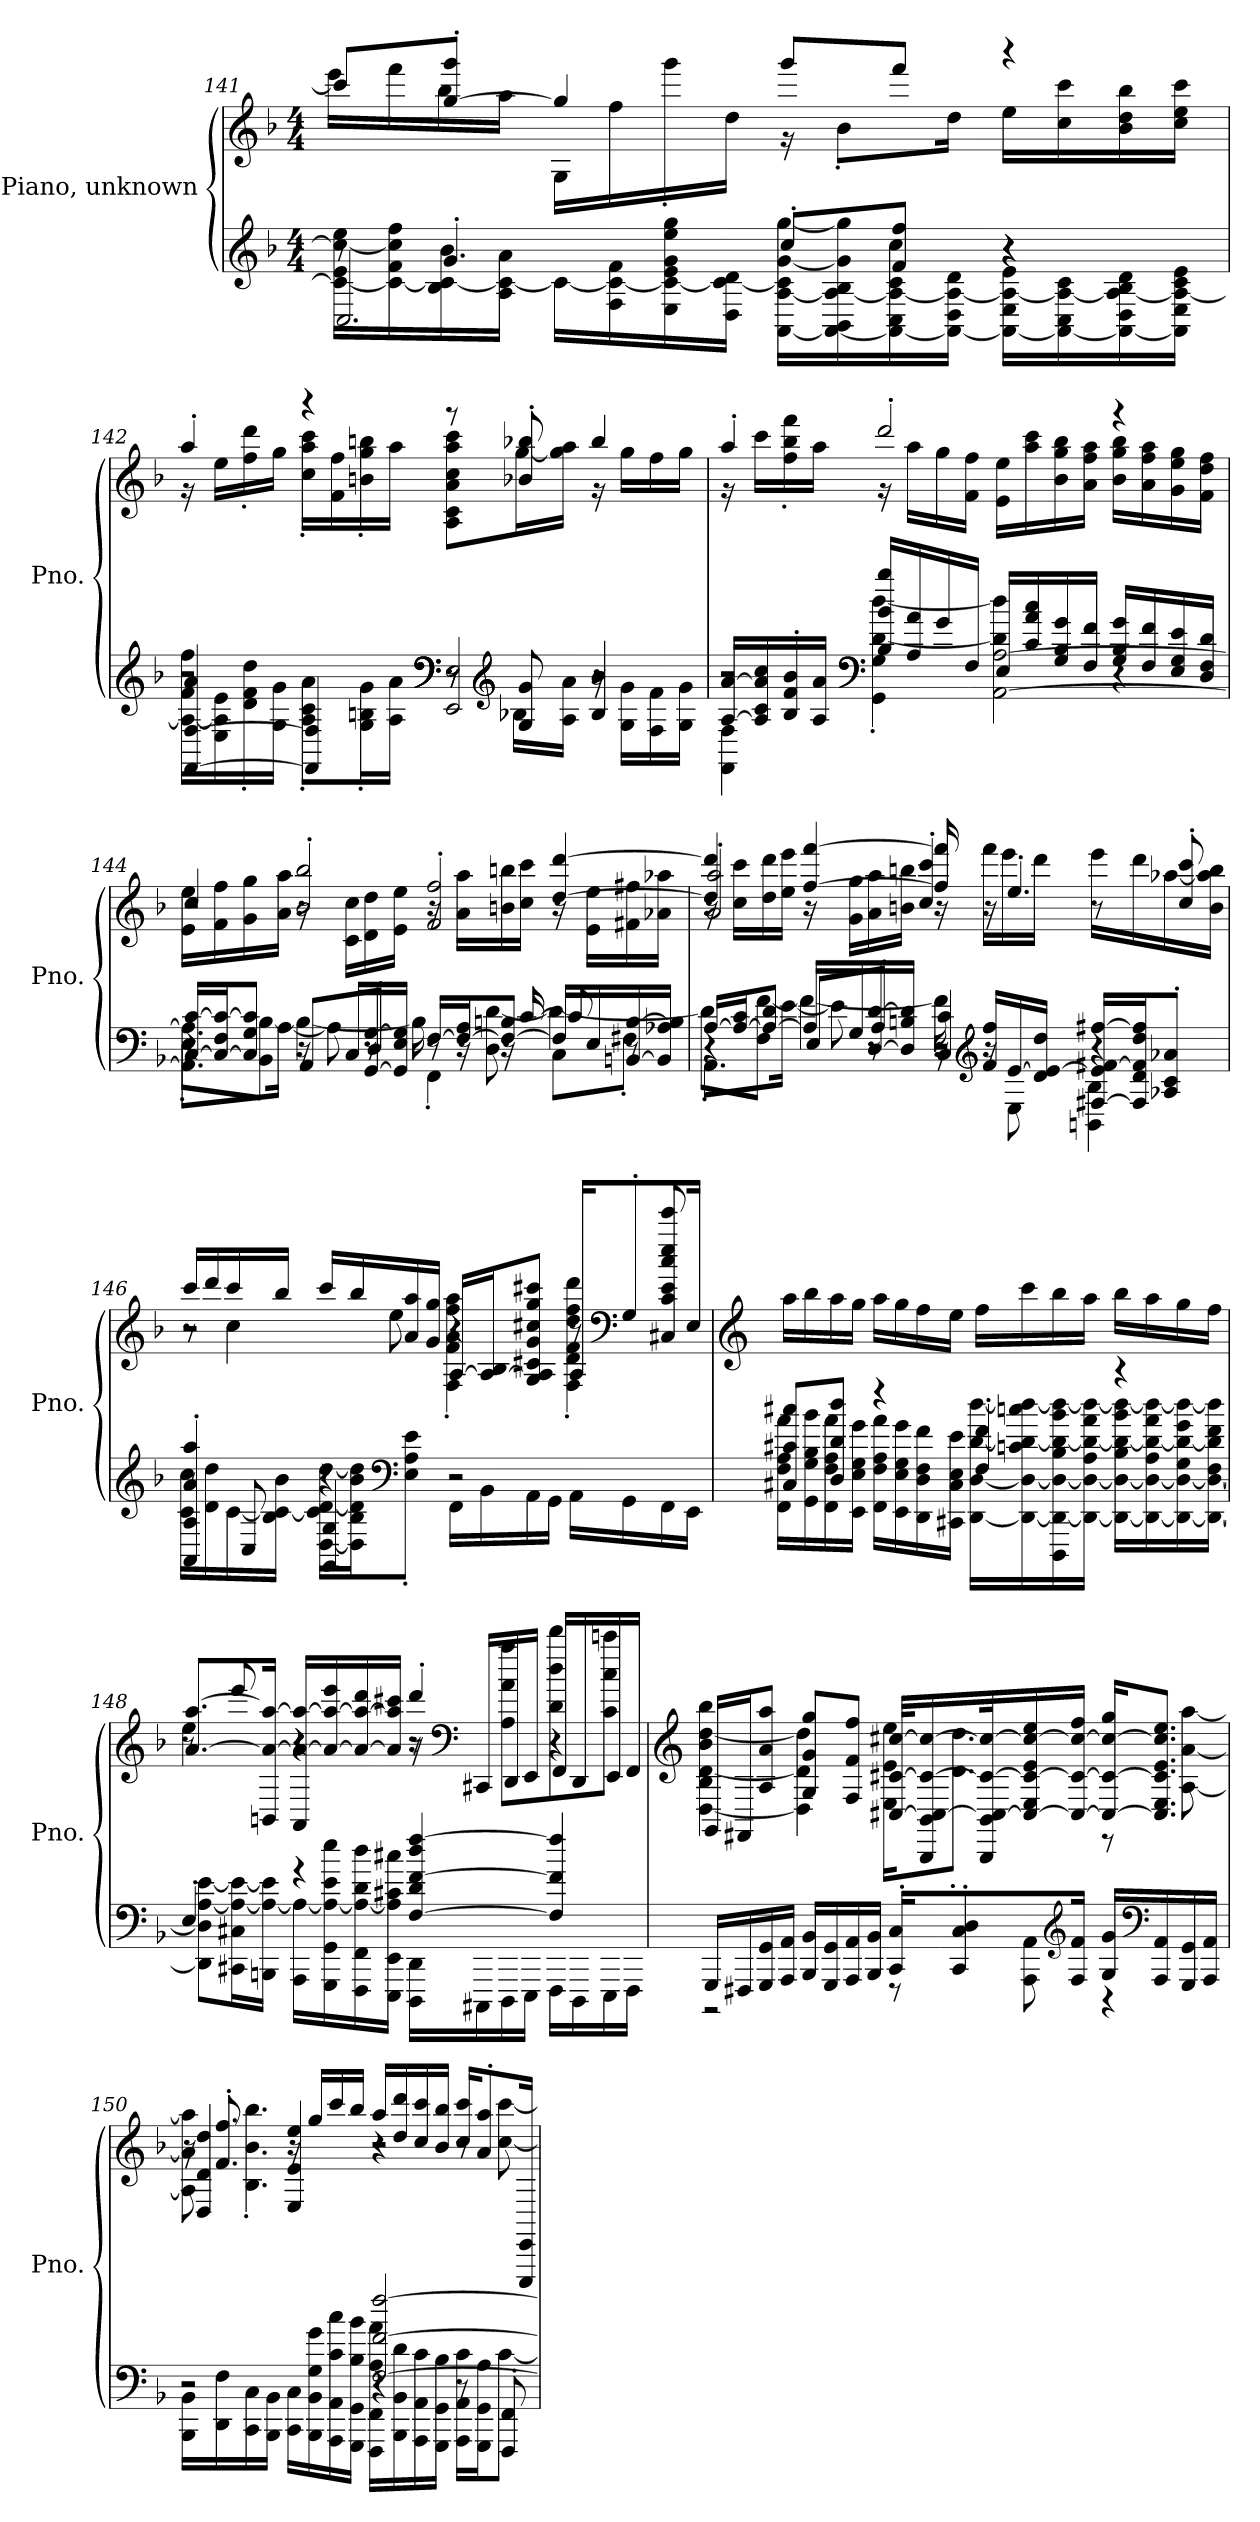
**kern	**kern
*part1	*part1
*staff2	*staff1
*I"Piano, unknown	*
*I'Pno.	*
!!LO:PB:g=z
*clefG2	*clefG2
*k[b-]	*k[b-]
*M4/4	*M4/4
=141	=141
*^	*^
*	*^	*	*
8r	16c\_ 16e\ 16cc\_ 16ee\LL	2.C/	8ccc/L]	16eee\LL
.	16c\_ 16f\ 16cc\] 16ff\	.	.	16fff\
4.g'/	16B-\ 16c\_ 16b-\	.	[8gg/' 8ggg/'J	16bb-\
.	16A\ 16c\_ 16a\JJ	.	.	16aa\JJ
.	16c\LL_	.	4gg/]	16G\LL
.	16F\ 16c\_ 16f\	.	.	16ff\
.	16E\ 16c\_ 16e\ 16g\ 16ee\ 16gg\	.	.	16ggg'\
.	16D\ 16c\_ 16d\JJ	.	.	16dd\JJ
8cc'/L	[16AA\ [16A\ 16c\] [16g\ [16gg\LL	.	8ggg/L	16r
.	16AA\_ 16BB-\ 16A\_ 16B-\ 16g\] 16gg\]	.	.	8b-'\L
8f/ 8ff/J	16AA\_ 16C\ 16A\_ 16c\ 16cc\	.	8fff/J	.
.	16AA\_ 16D\ 16A\_ 16d\JJ	.	.	16dd\Jk
4r	16AA\_ 16E\ 16A\_ 16e\LL	4r	4r	16ee\LL
.	16AA\_ 16C\ 16A\_ 16c\	.	.	16cc\ 16ccc\
.	16AA\_ 16D\ 16A\_ 16B-\ 16d\	.	.	16b-\ 16dd\ 16bb-\
.	16AA\] 16E\ 16A\_ 16c\ 16e\JJ	.	.	16cc\ 16ee\ 16ccc\JJ
!!LO:LB:g=z	!!
=142	=142	=142	=142	=142
2r	16A\_ 16f\ 16ff\LL	[4FF/ [4F/ 4a/	4aa'/	16r
.	16E\ 16A\] 16e\	.	.	16ee\LL
.	16d\' 16f\' 16dd\'	.	.	16ff\' 16ddd\'
.	16G\ 16g\JJ	.	.	16gg\JJ
.	8A\' 8c\' 8a\'L	4FF/] 4F/]	4r	16cc\' 16aa\' 16ccc\'LL
.	.	.	.	16f\ 16ff\
.	16G\' 16Bn\' 16g\'L	.	.	16bn\' 16gg\' 16bbn\'
.	16A\ 16a\JJ	.	.	16aa\JJ
*clefF4	*	*	*	*
8r	8r	2EE/ 2E/	8r	8A\ 8c\ 8a\ 8cc\ 8aa\ 8ccc\L
*clefG2	*	*	*	*
8G/ 8g/	16B-X\LL	.	8b-X/' 8bb-X/'	[16gg\L
.	16A\ 16a\JJ	.	.	16gg\] 16aa\JJ
4B-/ 4b-/	16r	.	4bb-/	16r
.	16G\ 16g\LL	.	.	16gg\LL
.	16F\ 16f\	.	.	16ff\
.	16G\ 16g\JJ	.	.	16gg\JJ
!!LO:LB:g=z	!!
=143	=143	=143	=143	=143
[16A/ [16a/LL	4FF\ 4F\	2r	4aa'/	16r
16A/] 16c/ 16a/] 16cc/	.	.	.	16ccc\LL
16B-/' 16f/' 16b-/'	.	.	.	16ff\' 16bb-\' 16fff\'
16A/ 16a/JJ	.	.	.	16aa\JJ
*clefF4	*	*	*	*
16B-/ 16b-/ 16bb-/LL	4GG\' 4G\' [4d\' [4dd\'	.	2ddd'/	16r
16A/ 16a/	.	.	.	16aa\LL
16g/	.	.	.	16gg\
16F/JJ	.	.	.	16f\ 16ff\JJ
16E/LL	4d\] 4dd\]	[2AA\ [2A\	.	16e\ 16ee\LL
16c/ 16a/ 16cc/	.	.	.	16aa\ 16ccc\
16G/ 16B-/ 16g/	.	.	.	16b-\ 16gg\ 16bb-\
16F/ 16f/JJ	.	.	.	16a\ 16ff\ 16aa\JJ
16G/ 16B-/ 16g/LL	4r	.	4r	16b-\ 16gg\ 16bb-\LL
16F/ 16f/	.	.	.	16a\ 16ff\ 16aa\
16E/ 16G/ 16e/	.	.	.	16g\ 16ee\ 16gg\
16D/ 16F/ 16d/JJ	.	.	.	16f\ 16dd\ 16ff\JJ
!!LO:LB:g=z
=144	=144	=144	=144	=144
*	*	*^	*	*^
[16C/ [16c/LL	8E'\L	4r	8.AA\] 8.A\]L	4cc/	16e\ 16ee\LL	2r
16C/_ 16F/ 16c/_J	.	.	.	.	16f\ 16ff\	.
8C/] 8G/ 8c/]J	8BB-\ [8B-\J	.	.	.	16g\ 16gg\	.
.	.	.	[16A\Jk	.	16a\ 16aa\JJ	.
16r	4B-\_	8AA/L	8A\]	2b-/' 2bb-/'	16r	.
16C/LL	.	.	.	.	16c\ 16cc\LL	.
[16GG/ [16G/	.	8D'/J	8r	.	16d\ 16dd\	.
16GG/] 16E/ 16G/]JJ	.	.	.	.	16e\ 16ee\JJ	.
[16F/LL	16B-\]	8r	4FF'\	.	16r	2f/' 2ff/'
16F/_ 16A/J	16r	.	.	.	16a\ 16aa\LL	.
8F/_ 8Bn/J	8D\ [8d\	16r	.	.	16bn\ 16bbn\	.
.	.	[16c/	.	.	16cc\ 16ccc\JJ	.
16F/LL]	4d\_	8c/]	8C\L	[4dd/ [4ddd/	16r	.
16E/	.	.	.	.	16e\ 16ee\LL	.
[16BBn/ [16B/	.	8r	8F#X'\J	.	16f#X\ 16ff#X\	.
16BB/] 16A-X/ 16B/]JJ	.	.	.	.	16a-X\ 16aa-X\JJ	.
!!LO:LB:g=z	!!	!!
=145	=145	=145	=145	=145	=145	=145
[16A/LL	8d\L]	4r	8.AA'\L	4dd/] 4ddd/]	16r	2a/' 2aa/'
16A/_ 16c/J	.	.	.	.	16cc\ 16ccc\LL	.
8A/_ 8d/J	8F\ [8f\J	.	.	.	16dd\ 16ddd\	.
.	.	.	[16e\Jk	.	16ee\ 16eee\JJ	.
16A/LL]	4f\_	8E/L	8e\]	[4ff/ [4fff/	16r	.
16G/	.	.	.	.	16g\ 16gg\LL	.
[16D/ [16d/	.	8A'/J	8r	.	16a\ 16aa\	.
16D/] 16Bn/ 16d/]JJ	.	.	.	.	16bn\ 16bbn\JJ	.
16r	16f\]	4C/ 4c/	2r	16ff/] 16fff/]	16r	4cc/' 4ccc/'
*clefG2	*	*	*	*	*	*
16f/ 16ff/LL	16r	.	.	16r	16fff\LL	.
[16e/	8E\	.	.	4.ee'/	16eee\	.
16d/ 16e/_ 16dd/JJ	.	.	.	.	16ddd\JJ	.
[16F#X/ 16e/] [16f#X/ [16ff#X/LL	4BBn\ 4B\	4r	.	.	16eee\LL	8r
16F#/] 16d/ 16f#/] 16dd/ 16ff#/]J	.	.	.	.	16ddd\	.
8A-X/' 8c/' 8a-X/'J	.	.	.	.	[16aa-X\	8cc/' 8ccc/'
.	.	.	.	.	16b\ 16aa-\] 16bb\JJ	.
*	*	*v	*v	*	*	*
!!LO:LB:g=z	!!	!!
=146	=146	=146	=146	=146	=146
4AA/' 4A/' 4a/' 4aa/'	16c\ 16cc\LL	8r	16ccc/LL	8r	2r
.	16d\ 16dd\	.	16ddd/	.	.
.	[16c\	8C/	16ccc/	4cc\	.
.	16B-\ 16c\_ 16b-\JJ	.	16bb-/JJ	.	.
4r	[16D\ 16c\] [16d\ [16dd\LL	4GG/ 4G/	16ccc/LL	.	.
.	16D\] 16B-\ 16d\] 16b-\ 16dd\]J	.	16bb-/	.	.
*clefF4	*	*	*	*	*
.	8E\' 8A\' 8e\'J	.	16a/ 16aa/	8ee\	.
.	.	.	16g/ 16gg/JJ	.	.
2r	16FF\LL	2r	[16A/LL	4F\' 4f\' 4a\' 4ff\' 4aa\'	4r
.	16BB-\	.	16A/_ 16B-/J	.	.
.	16AA\	.	8G/ 8A/] 8c#X/ 8g/ 8cc#X/ 8gg/ 8ccc#X/J	.	.
.	16GG\JJ	.	.	.	.
.	16AA\LL	.	16A/KL	4F\' 4d\' 4f\' 4dd\' 4ff\' 4ddd\'	8r
*	*	*	*clefF4	*	*
.	16GG\	.	8G'/	.	.
.	16FF\	.	.	.	8C#X/ 8c#/ 8e/ 8cc#/ 8ee/ 8eee/
.	16EE\JJ	.	16E/Jk	.	.
*v	*v	*v	*	*	*
*	*v	*v	*v
!!LO:PB:g=z
=147	=147
*	*clefG2
*^	*
8C#X/ 8c#X/ 8cc#X/L	16FF\ 16F\ 16A\ 16a\LL	16aa\LL
.	16GG\ 16G\ 16B-\ 16b-\	16bb-\
8D/ 8d/ 8dd/J	16FF\ 16F\ 16A\ 16a\	16aa\
.	16EE\ 16E\ 16G\ 16g\JJ	16gg\JJ
4r	16FF\ 16F\ 16A\ 16a\LL	16aa\LL
.	16EE\ 16E\ 16G\ 16g\	16gg\
.	16DD\ 16D\ 16F\ 16f\	16ff\
.	16CC#X\ 16C#\ 16E\ 16e\JJ	16ee\JJ
4F/' 4f/'	[16DD\ [16D\ [16d\ [16dd\LL	16ff\LL
.	16DD\_ 16D\_ 16cn\ 16d\_ 16ccn\ 16dd\_	16ccc\
.	16DDD\ 16DD\_ 16D\_ 16B-\ 16d\_ 16b-\ 16dd\_	16bb-\
.	16DD\_ 16D\_ 16A\ 16d\_ 16a\ 16dd\_JJ	16aa\JJ
4r	16DD\_ 16D\_ 16B-\ 16d\_ 16b-\ 16dd\_LL	16bb-\LL
.	16DD\_ 16D\_ 16A\ 16d\_ 16a\ 16dd\_	16aa\
.	16DD\_ 16D\_ 16G\ 16d\_ 16g\ 16dd\_	16gg\
.	16DD\_ 16D\_ 16F\ 16d\] 16f\ 16dd\]JJ	16ff\JJ
!!LO:LB:g=z
=148	=148	=148
*	*	*^
*	*	*	*^
4E'/	8DD\] 8D\] [8A\ [8e\L	8r	4ee\	[8.a/ [8.aa/L
.	16CC#X\ 16C#X\ 16A\_ 16e\_L	8eee/	.	.
.	16BBBn\ 16A\_ 16e\]JJ	.	.	16BBn/ 16a/_ 16aa/_Jk
4r	16AAA\ 16A\_LL	4r	4r	16AA/ 16a/_ 16aa/_LL
.	16GGG\ 16GG\ 16A\_ 16e\ 16ee\	.	.	16a/_ 16aa/_ 16eee/
.	16FFF\ 16FF\ 16A\_ 16d\ 16dd\	.	.	16a/_ 16aa/_ 16ddd/
.	16EEE\ 16EE\ 16A\] 16c#X\ 16cc#X\JJ	.	.	16a/] 16aa/] 16ccc#X/JJ
[4F/ 4d/ [4f/ 4dd/ [4ff/	16DDD\ 16DD\LL	4ddd'/	8r	16r
*	*	*clefF4	*	*
.	16CCC#X\	.	.	16CC#X/LL
.	16DDD\	.	8A\ 8a\ 8aa\L	16DD/
.	16EEE\JJ	.	.	16EE/JJ
4F/] 4f/] 4ff/]	16FFF\LL	4r	8d\ 8dd\ 8ddd\	16FF/LL
.	16DDD\	.	.	16DD/
.	16EEE\	.	8c\ 8cc\ 8cccn\J	16EE/
.	16FFF\JJ	.	.	16FF/JJ
*	*	*v	*v	*v
!!LO:LB:g=z
=149	=149	=149
*	*	*clefG2
*	*	*^
16GGG/LL	2r	16GG/LL	[4D\ 4B-\ [4d\ 4b-\ [4dd\ 4bb-\
16FFF#X/	.	16FF#X/J	.
16GGG/ 16GG/	.	8A/ 8a/ 8aa/J	.
16AAA/ 16AA/JJ	.	.	.
16BBB-/ 16BB-/LL	.	8G/ 8g/ 8gg/L	4D\] 4d\] 4dd\]
16GGG/ 16GG/	.	.	.
16AAA/ 16AA/	.	8F/ 8f/ 8ff/J	.
16BBB-/ 16BB-/JJ	.	.	.
16CC/' 16C/'KL	8r	[32C#X/ [32c#X/ [32cc#X/KLL	16E\ 16e\ 16ee\KL
.	.	16BBB-/ 16BB-/ 16C#/_ 16c#/_ 16cc#/_	.
8CC/' 8C/' 8D/'	.	.	8.d\' 8.dd\'J
.	.	32BBB-/ 32BB-/ 32C#/_ 32c#/_ 32cc#/_K	.
.	8AAA\ 8AA\	16C#/_ 16E/ 16c#/_ 16e/ 16cc#/_ 16ee/	.
*clefG2	*	*	*
16F/ 16f/Jk	.	16C#/_ 16c#/_ 16cc#/_ 16ff/JJ	.
16G/ 16g/LL	4r	16C#/_ 16c#/_ 16cc#/_ 16gg/KL	8r
*clefF4	*	*	*
16AAA/ 16AA/	.	8.C#/] 8.E/ 8.c#/] 8.e/ 8.cc#/] 8.ee/J	.
16GGG/ 16GG/	.	.	[8A\ [8a\ [8aa\
16AAA/ 16AA/JJ	.	.	.
!!LO:LB:g=z
=150	=150	=150	=150
*	*^	*	*^
2r	16BBB-\ 16BB-\LL	2r	16r	8A\] 8a\] 8aa\]	4D/ 4d/ 4dd/
.	16DD\ 16F\	.	8.f/' 8.ff/'	.	.
.	16CC\ 16C\	.	.	4.B-\' 4.b-\' 4.bb-\'	.
.	16BBB-\ 16BB-\JJ	.	.	.	.
.	16CC\ 16C\LL	.	16r	.	4E/ 4e/ 4ee/
.	16BBB-\ 16BB-\ 16G\ 16g\	.	16gg/LL	.	.
.	16AAA\ 16AA\ 16c\ 16cc\	.	16ccc/	.	.
.	16GGG\ 16GG\ 16B-\ 16b-\JJ	.	16bb-/JJ	.	.
[2F/ [2f/ [2ff/	16FFF\ 16FF\ 16A\ 16a\LL	4r	16aa/LL	4r	2r
.	16BBB-\ 16BB-\ 16d\	.	16dd/ 16ddd/	.	.
.	16AAA\ 16AA\ 16c\	.	16cc/ 16ccc/	.	.
.	16GGG\ 16GG\ 16B-\JJ	.	16b-/ 16bb-/JJ	.	.
.	16AAA\ 16AA\ 16c\LL	8r	16cc/ 16ccc/KL	8r	.
.	16GGG\ 16GG\ 16A\J	.	8a/' 8aa/'	.	.
.	[8c\J	8FFF/' 8FF/'	.	[8cc\ [8ccc\	.
.	.	.	16EEE/ 16EE/Jk	.	.
*v	*v	*v	*	*	*
*	*v	*v	*v
=	=
*-	*-
